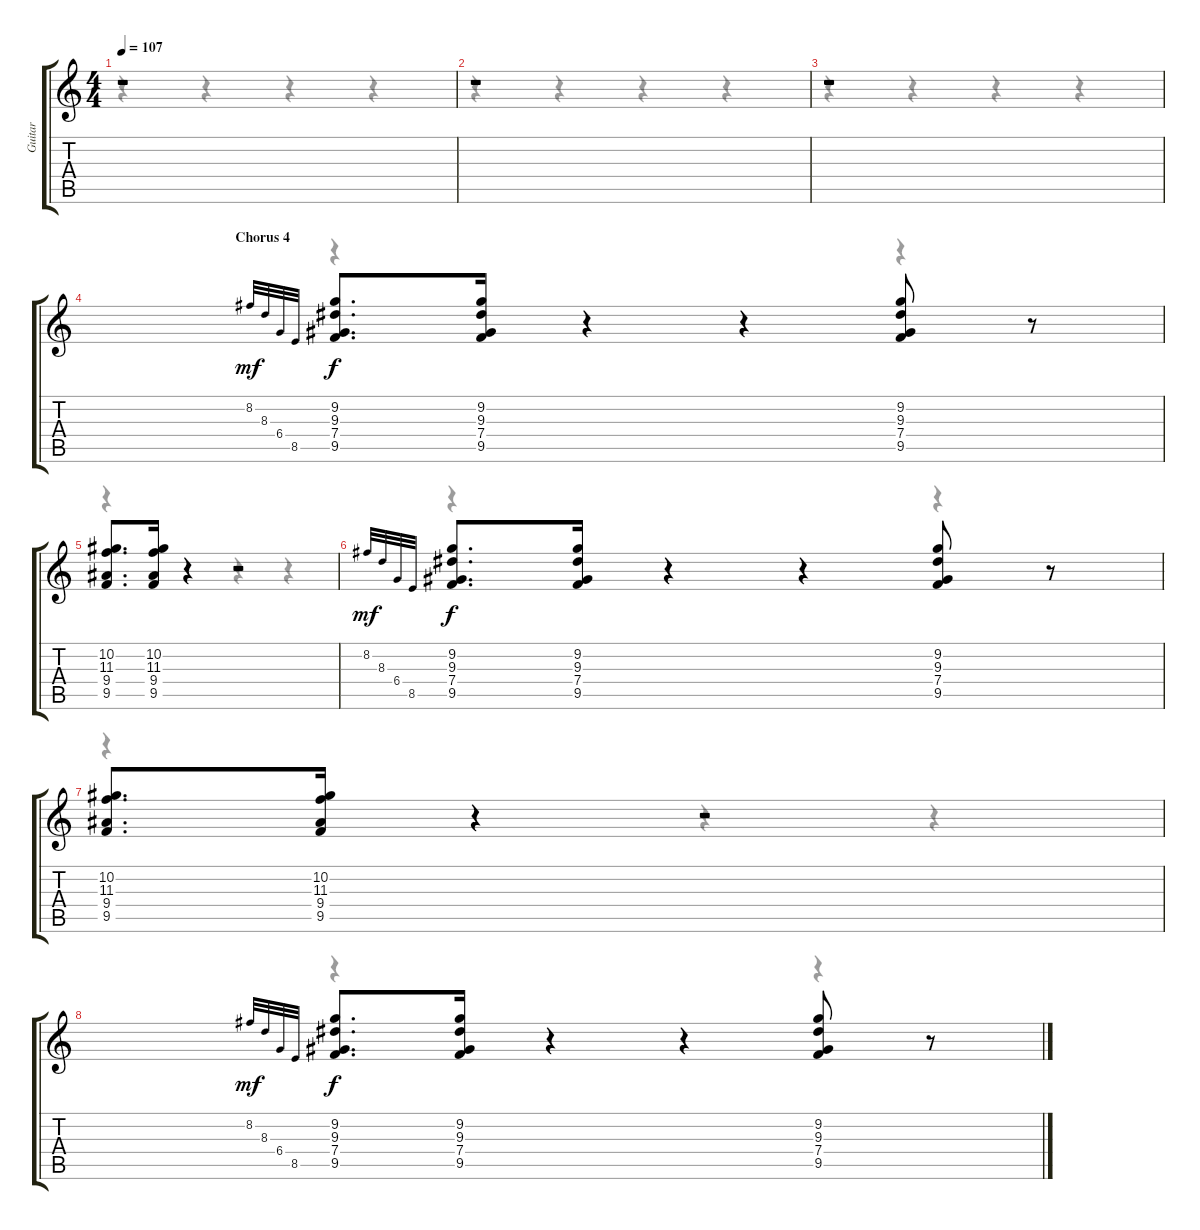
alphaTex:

\track ("Guitar" "Guitar") {instrument electricguitarjazz}
\staff {score tabs}
\tuning (Eb4 Bb3 Gb3 Db3 Ab2 Eb2) {hide}
\voice
\ts (4 4)
\tempo 107
\clef g2
\ks c
r.1{dy f} |
r.1 |
r.1 |
\section ("" "Chorus 4")
8.2.32{gr onbeat dy mf} 8.3.32{gr onbeat} 6.4.32{gr onbeat} 8.5.32{gr onbeat} (9.2 9.3 7.4 9.5).8{d dy f} (9.2 9.3 7.4 9.5).16 r.4 r.4 (9.2 9.3 7.4 9.5).8 r.8 |
(10.2 11.3 9.4 9.5).8{d} (10.2 11.3 9.4 9.5).16 r.4 r.2 |
8.2.32{gr onbeat dy mf} 8.3.32{gr onbeat} 6.4.32{gr onbeat} 8.5.32{gr onbeat} (9.2 9.3 7.4 9.5).8{d dy f} (9.2 9.3 7.4 9.5).16 r.4 r.4 (9.2 9.3 7.4 9.5).8 r.8 |
(10.2 11.3 9.4 9.5).8{d} (10.2 11.3 9.4 9.5).16 r.4 r.2 |
8.2.32{gr onbeat dy mf} 8.3.32{gr onbeat} 6.4.32{gr onbeat} 8.5.32{gr onbeat} (9.2 9.3 7.4 9.5).8{d dy f} (9.2 9.3 7.4 9.5).16 r.4 r.4 (9.2 9.3 7.4 9.5).8 r.8
\voice
\clef g2
\ottava regular
\simile none
\ks c
r.4{dy f} r.4 r.4 r.4 |
r.4 r.4 r.4 r.4 |
r.4 r.4 r.4 r.4 |
r.4 r.4 r.4 r.4 |
r.4 r.4 r.4 r.4 |
r.4 r.4 r.4 r.4 |
r.4 r.4 r.4 r.4 |
r.4 r.4 r.4 r.4
